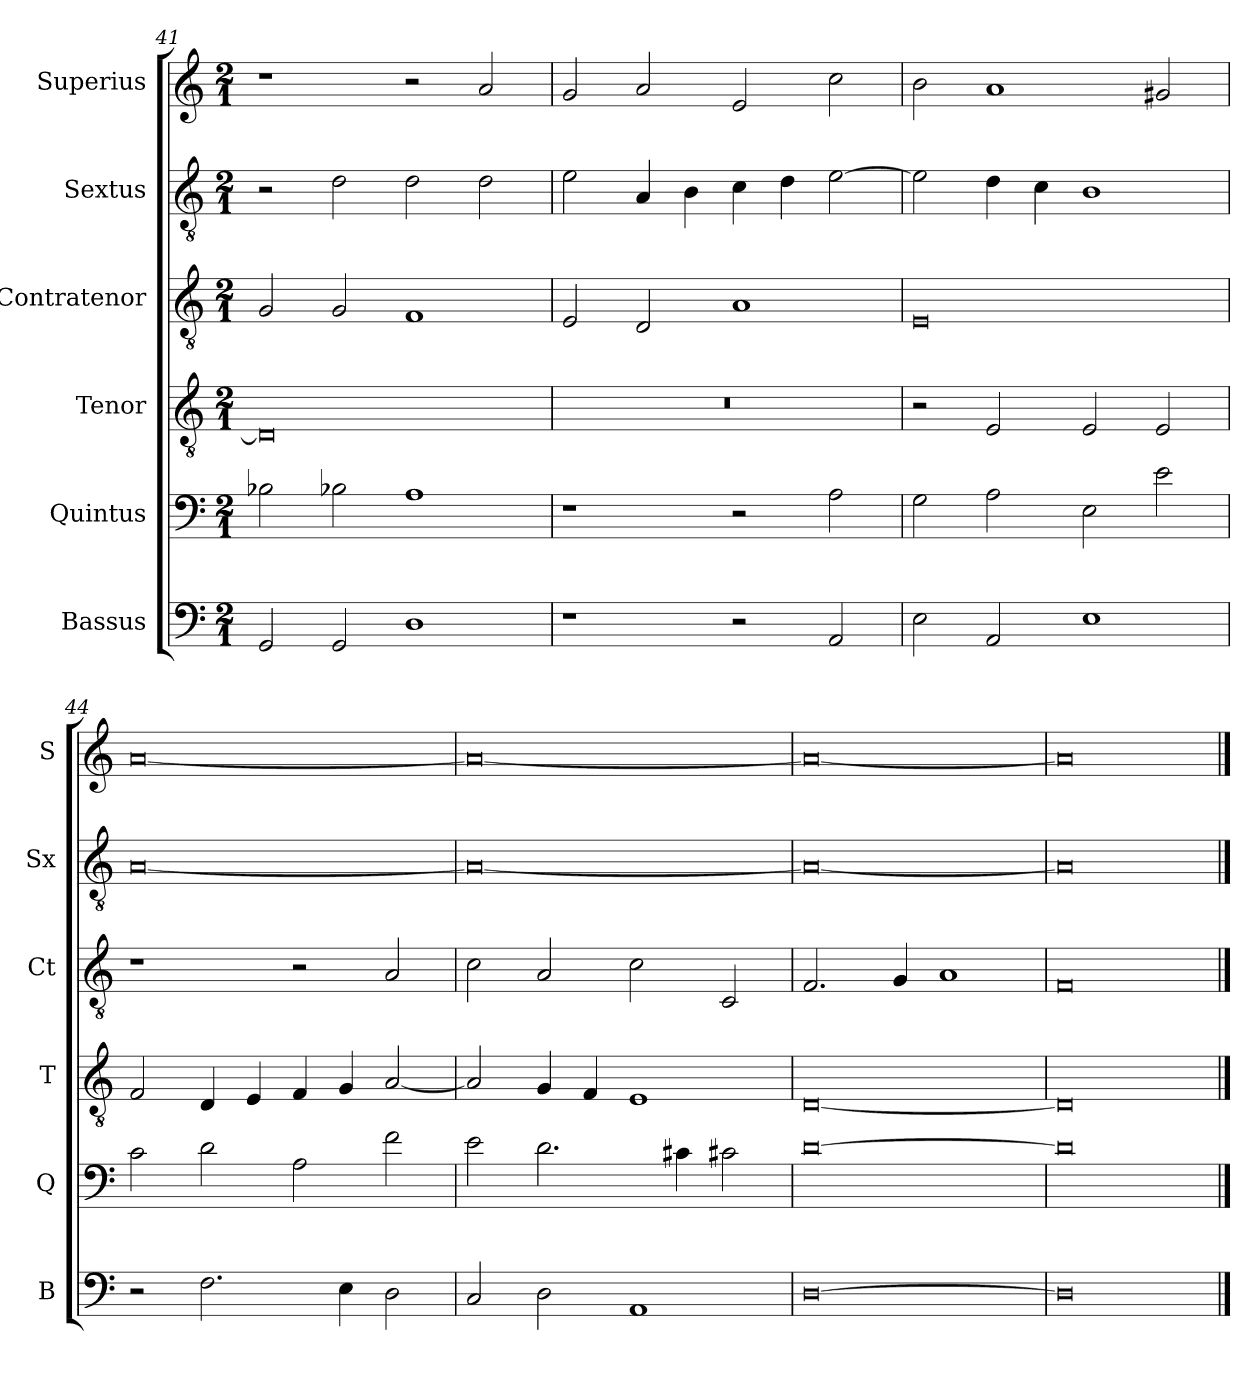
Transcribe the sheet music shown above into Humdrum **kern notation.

**kern	**kern	**kern	**kern	**kern	**kern
*part6	*part5	*part4	*part3	*part2	*part1
*staff6	*staff5	*staff4	*staff3	*staff2	*staff1
*I"Bassus	*I"Quintus	*I"Tenor	*I"Contratenor	*I"Sextus	*I"Superius
*I'B	*I'Q	*I'T	*I'Ct	*I'Sx	*I'S
*clefF4	*clefF4	*clefGv2	*clefGv2	*clefGv2	*clefG2
*k[]	*k[]	*k[]	*k[]	*k[]	*k[]
*M2/1	*M2/1	*M2/1	*M2/1	*M2/1	*M2/1
=41	=41	=41	=41	=41	=41
2GG/	2B-X\	0D]	2G/	2r	1r
2GG/	2B-X\	.	2G/	2d\	.
1D	1A	.	1F	2d\	2r
.	.	.	.	2d\	2a/
=42	=42	=42	=42	=42	=42
1r	1r	0r	2E/	2e\	2g/
.	.	.	2D/	4A/	2a/
.	.	.	.	4B\	.
2r	2r	.	1A	4c\	2e/
.	.	.	.	4d\	.
2AA/	2A\	.	.	[2e\	2cc\
=43	=43	=43	=43	=43	=43
2E\	2G\	2r	0E	2e\]	2b\
2AA/	2A\	2E/	.	4d\	1a
.	.	.	.	4c\	.
1E	2E\	2E/	.	1B	.
.	2e\	2E/	.	.	2g#X/
=44	=44	=44	=44	=44	=44
2r	2c\	2F/	1r	[0A	[0a
2.F\	2d\	4D/	.	.	.
.	.	4E/	.	.	.
.	2A\	4F/	2r	.	.
4E\	.	4G/	.	.	.
2D\	2f\	[2A/	2A/	.	.
=45	=45	=45	=45	=45	=45
2C/	2e\	2A/]	2c\	0A_	0a_
2D\	2.d\	4G/	2A/	.	.
.	.	4F/	.	.	.
1AA	.	1E	2c\	.	.
.	4c#X\	.	.	.	.
.	2c#X\	.	2C/	.	.
=46	=46	=46	=46	=46	=46
[0D	[0d	[0D	2.F/	0A_	0a_
.	.	.	4G/	.	.
.	.	.	1A	.	.
=47	=47	=47	=47	=47	=47
0D]	0d]	0D]	0F	0A]	0a]
==	==	==	==	==	==
*-	*-	*-	*-	*-	*-
